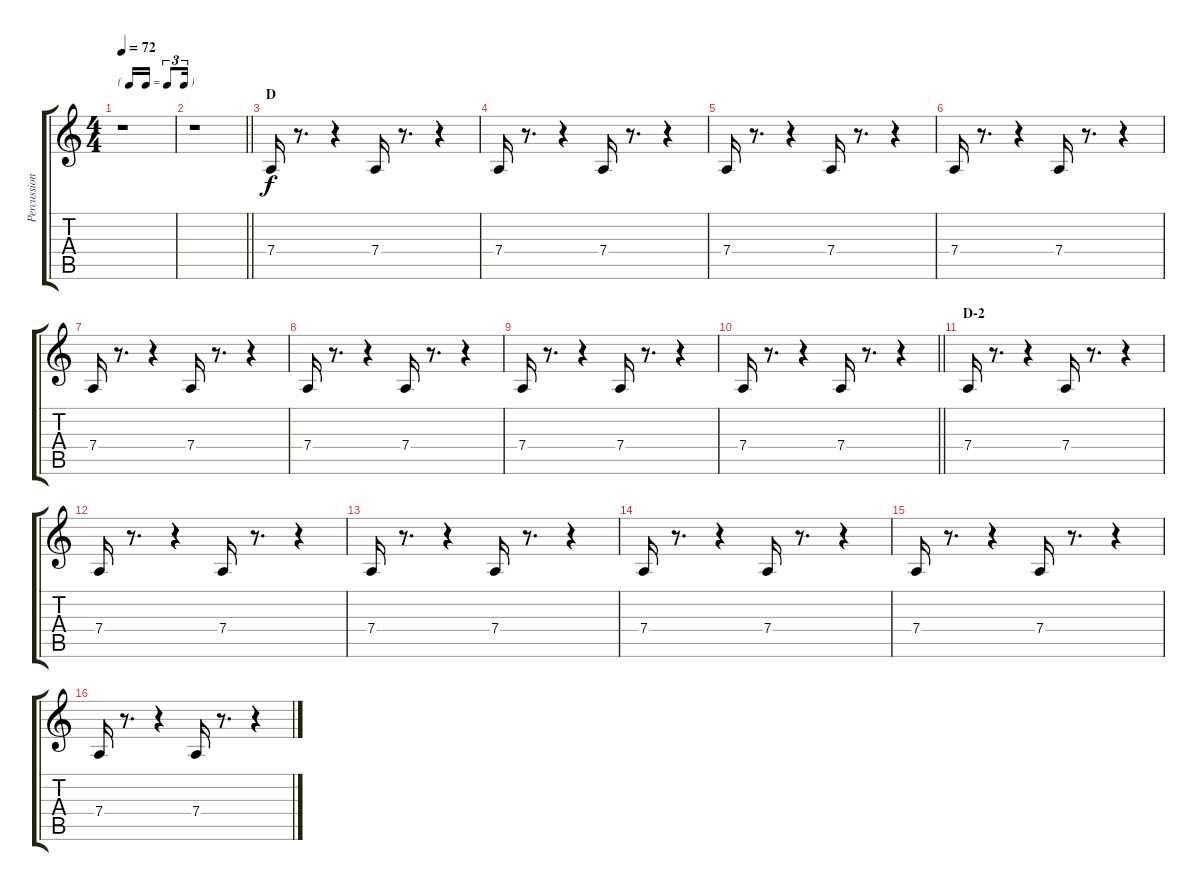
\track ("Percussion" "Percussion") {instrument gunshot}
\staff {score tabs}
\tuning (E4 B3 G3 D3 A2 E2) {hide}
\ts (4 4)
\tf triplet16th
\tempo 72
\clef g2
\ks c
r.1{dy f} |
\barLineRight lightlight
r.1 |
\section ("" "D")
7.4.16 r.8{d} r.4 7.4.16 r.8{d} r.4 |
7.4.16 r.8{d} r.4 7.4.16 r.8{d} r.4 |
7.4.16 r.8{d} r.4 7.4.16 r.8{d} r.4 |
7.4.16 r.8{d} r.4 7.4.16 r.8{d} r.4 |
7.4.16 r.8{d} r.4 7.4.16 r.8{d} r.4 |
7.4.16 r.8{d} r.4 7.4.16 r.8{d} r.4 |
7.4.16 r.8{d} r.4 7.4.16 r.8{d} r.4 |
\barLineRight lightlight
7.4.16 r.8{d} r.4 7.4.16 r.8{d} r.4 |
\section ("" "D-2")
7.4.16 r.8{d} r.4 7.4.16 r.8{d} r.4 |
7.4.16 r.8{d} r.4 7.4.16 r.8{d} r.4 |
7.4.16 r.8{d} r.4 7.4.16 r.8{d} r.4 |
7.4.16 r.8{d} r.4 7.4.16 r.8{d} r.4 |
7.4.16 r.8{d} r.4 7.4.16 r.8{d} r.4 |
7.4.16 r.8{d} r.4 7.4.16 r.8{d} r.4
